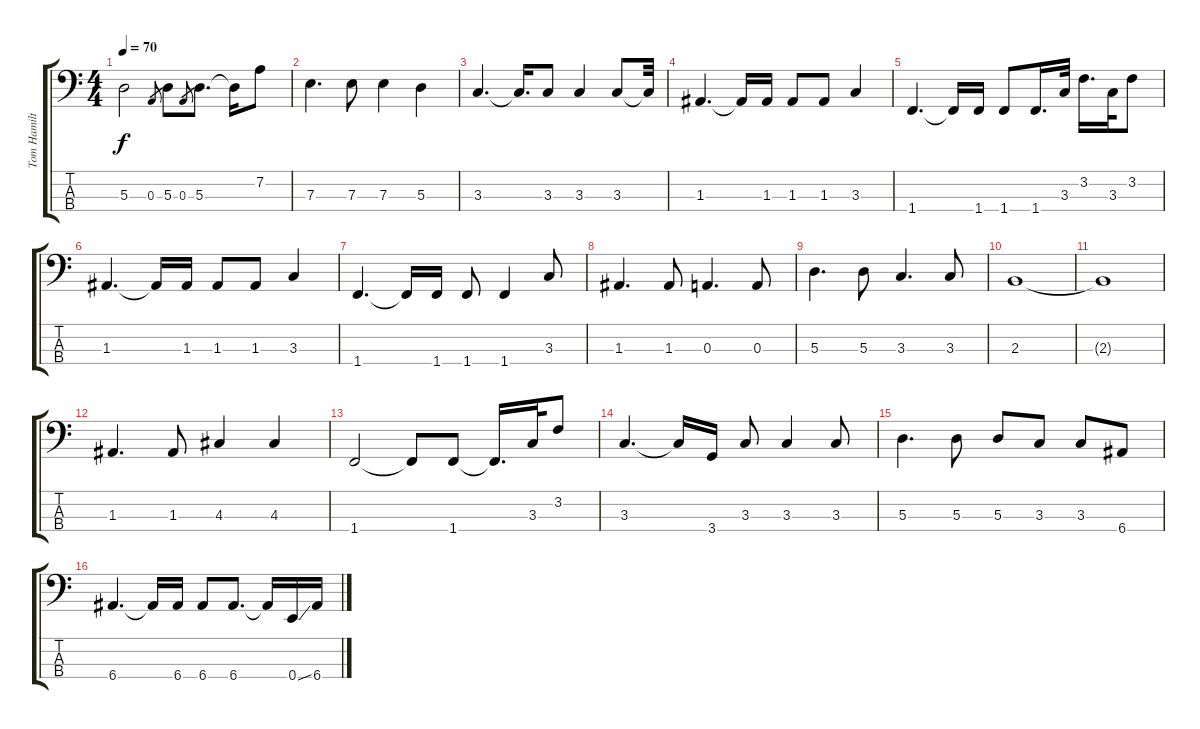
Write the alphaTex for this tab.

\track ("Tom Hamilton" "Tom Hamilt") {instrument electricbassfinger}
\staff {score tabs}
\tuning (G2 D2 A1 E1) {hide}
\ts (4 4)
\tempo 70
\clef f4
\ks c
5.3.2{dy f} 0.3.8{gr} 5.3.8 0.3.8{gr} 5.3.8{d} 5.3{t}.16 7.2.8 |
7.3.4{d} 7.3.8 7.3.4 5.3.4 |
3.3.4{d} 3.3{t}.16{d} 3.3.8 3.3.4 3.3.8 3.3{t}.32 |
1.3.4{d} 1.3{t}.16 1.3.16 1.3.8 1.3.8 3.3.4 |
1.4.4{d} 1.4{t}.16 1.4.16 1.4.8 1.4.16{d} 3.3.32 3.2.16{d} 3.3.32 3.2.8 |
1.3.4{d} 1.3{t}.16 1.3.16 1.3.8 1.3.8 3.3.4 |
1.4.4{d} 1.4{t}.16 1.4.16 1.4.8 1.4.4 3.3.8 |
1.3.4{d} 1.3.8 0.3.4{d} 0.3.8 |
5.3.4{d} 5.3.8 3.3.4{d} 3.3.8 |
2.3.1 |
2.3{t}.1 |
1.3.4{d} 1.3.8 4.3.4 4.3.4 |
1.4.2 1.4{t}.8 1.4.8 1.4{t}.16{d} 3.3.32 3.2.8 |
3.3.4{d} 3.3{t}.16 3.4.16 3.3.8 3.3.4 3.3.8 |
5.3.4{d} 5.3.8 5.3.8 3.3.8 3.3.8 6.4.8 |
6.4.4{d} 6.4{t}.16 6.4.16 6.4.8 6.4.8{d} 6.4{t}.16 0.4{ss}.16 6.4.16
